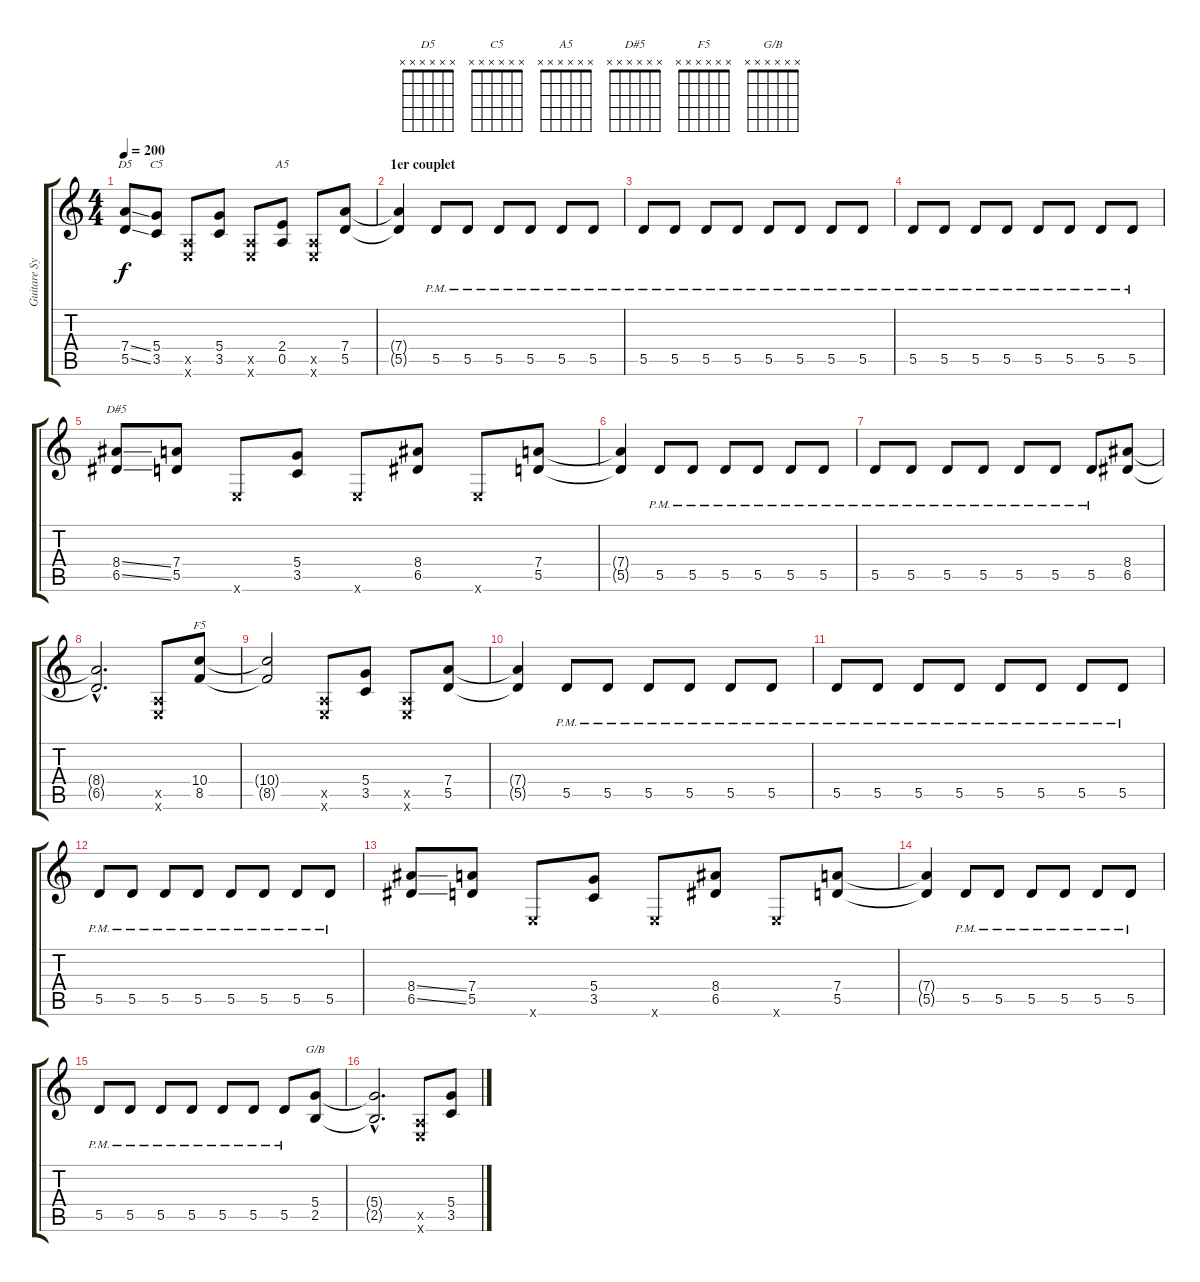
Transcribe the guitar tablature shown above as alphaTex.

\track ("Guitare Sylvain" "Guitare Sy") {instrument overdrivenguitar}
\staff {score tabs}
\tuning (E4 B3 G3 D3 A2 E2) {hide}
\chord ("D5" x x x x x x)
\chord ("C5" x x x x x x)
\chord ("A5" x x x x x x)
\chord ("D#5" x x x x x x)
\chord ("F5" x x x x x x)
\chord ("G/B" x x x x x x)
\ts (4 4)
\tempo 200
\clef g2
\ks c
(7.4{ss} 5.5{ss}).8{ch "D5" dy f} (5.4 3.5).8{ch "C5"} (0.5{x} 0.6{x}).8 (5.4 3.5).8 (0.5{x} 0.6{x}).8 (2.4 0.5).8{ch "A5"} (0.5{x} 0.6{x}).8 (7.4 5.5).8 |
\section ("" "1er couplet")
(7.4{t} 5.5{t}).4 5.5{pm}.8 5.5{pm}.8 5.5{pm}.8 5.5{pm}.8 5.5{pm}.8 5.5{pm}.8 |
5.5{pm}.8 5.5{pm}.8 5.5{pm}.8 5.5{pm}.8 5.5{pm}.8 5.5{pm}.8 5.5{pm}.8 5.5{pm}.8 |
5.5{pm}.8 5.5{pm}.8 5.5{pm}.8 5.5{pm}.8 5.5{pm}.8 5.5{pm}.8 5.5{pm}.8 5.5{pm}.8 |
(8.4{ss} 6.5{ss}).8{ch "D#5"} (7.4 5.5).8 0.6{x}.8 (5.4 3.5).8 0.6{x}.8 (8.4 6.5).8 0.6{x}.8 (7.4 5.5).8 |
(7.4{t} 5.5{t}).4 5.5{pm}.8 5.5{pm}.8 5.5{pm}.8 5.5{pm}.8 5.5{pm}.8 5.5{pm}.8 |
5.5{pm}.8 5.5{pm}.8 5.5{pm}.8 5.5{pm}.8 5.5{pm}.8 5.5{pm}.8 5.5{pm}.8 (8.4 6.5).8 |
(8.4{hac t} 6.5{hac t}).2{d} (0.5{x} 0.6{x}).8 (10.4 8.5).8{ch "F5"} |
(10.4{t} 8.5{t}).2 (0.5{x} 0.6{x}).8 (5.4 3.5).8 (0.5{x} 0.6{x}).8 (7.4 5.5).8 |
(7.4{t} 5.5{t}).4 5.5{pm}.8 5.5{pm}.8 5.5{pm}.8 5.5{pm}.8 5.5{pm}.8 5.5{pm}.8 |
5.5{pm}.8 5.5{pm}.8 5.5{pm}.8 5.5{pm}.8 5.5{pm}.8 5.5{pm}.8 5.5{pm}.8 5.5{pm}.8 |
5.5{pm}.8 5.5{pm}.8 5.5{pm}.8 5.5{pm}.8 5.5{pm}.8 5.5{pm}.8 5.5{pm}.8 5.5{pm}.8 |
(8.4{ss} 6.5{ss}).8 (7.4 5.5).8 0.6{x}.8 (5.4 3.5).8 0.6{x}.8 (8.4 6.5).8 0.6{x}.8 (7.4 5.5).8 |
(7.4{t} 5.5{t}).4 5.5{pm}.8 5.5{pm}.8 5.5{pm}.8 5.5{pm}.8 5.5{pm}.8 5.5{pm}.8 |
5.5{pm}.8 5.5{pm}.8 5.5{pm}.8 5.5{pm}.8 5.5{pm}.8 5.5{pm}.8 5.5{pm}.8 (5.4 2.5).8{ch "G/B"} |
(5.4{hac t} 2.5{hac t}).2{d} (0.5{x} 0.6{x}).8 (5.4 3.5).8
